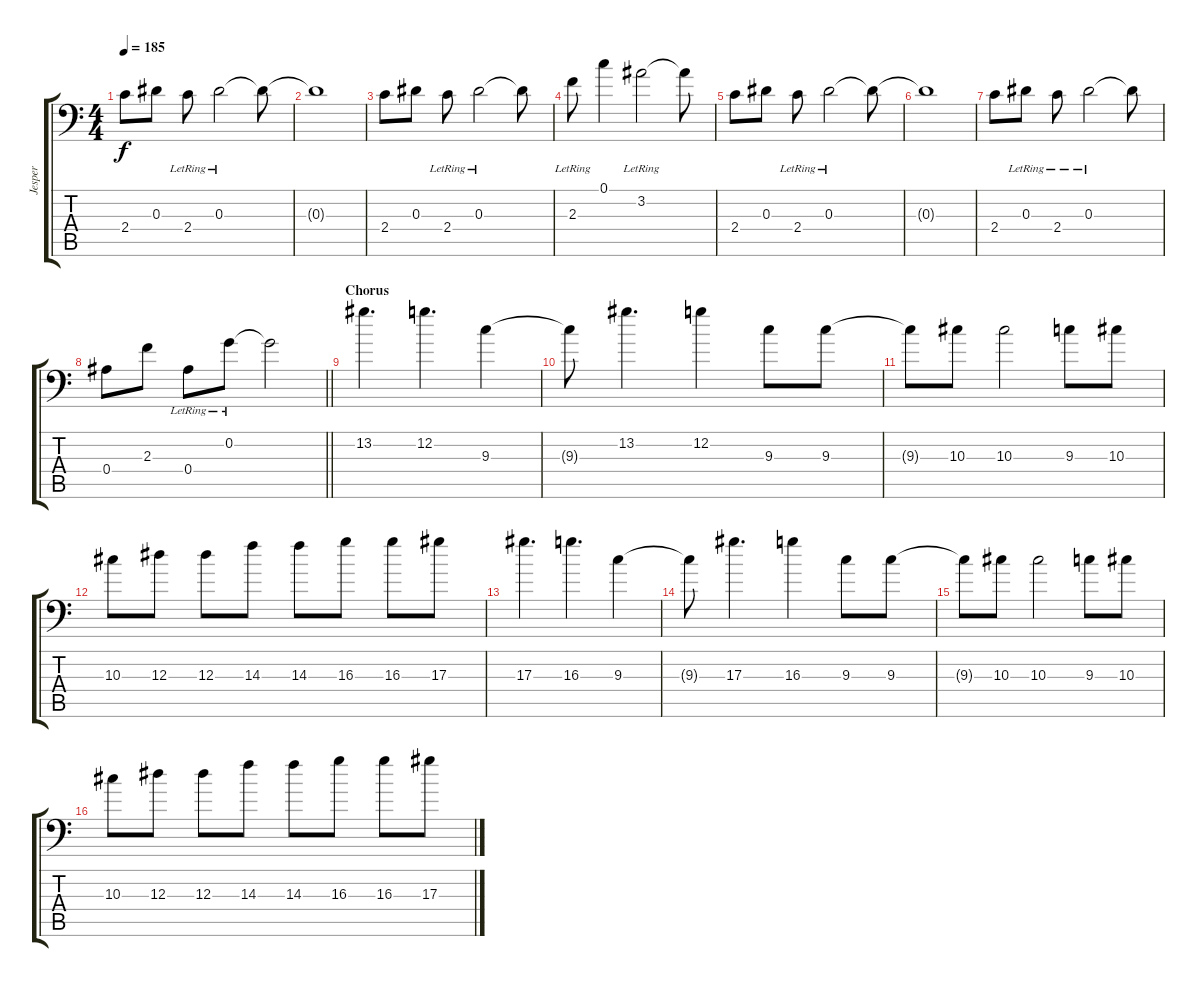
\track ("Jesper" "Jesper") {instrument distortionguitar}
\staff {score tabs}
\tuning (C4 G3 Eb3 Bb2 F2 Bb1) {hide}
\ts (4 4)
\tempo 185
\clef f4
\ks c
2.4.8{dy f} 0.3.8 2.4{lr}.8 0.3{lr}.2 0.3{t}.8 |
0.3{t}.1 |
2.4.8 0.3.8 2.4{lr}.8 0.3{lr}.2 0.3{t}.8 |
2.3{lr}.8 0.1.4 3.2{lr}.2 3.2{t}.8 |
2.4.8 0.3.8 2.4{lr}.8 0.3{lr}.2 0.3{t}.8 |
0.3{t}.1 |
2.4.8 0.3{lr}.8 2.4{lr}.8 0.3{lr}.2 0.3{t}.8 |
\barLineRight lightlight
0.4.8 2.3.8 0.4{lr}.8 0.2{lr}.8 0.2{t}.2 |
\section ("" "Chorus")
13.2.4{d instrument distortionguitar} 12.2.4{d} 9.3.4 |
9.3{t}.8 13.2.4{d} 12.2.4 9.3.8 9.3.8 |
9.3{t}.8 10.3.8 10.3.2 9.3.8 10.3.8 |
10.3.8 12.3.8 12.3.8 14.3.8 14.3.8 16.3.8 16.3.8 17.3.8 |
17.3.4{d} 16.3.4{d} 9.3.4 |
9.3{t}.8 17.3.4{d} 16.3.4 9.3.8 9.3.8 |
9.3{t}.8 10.3.8 10.3.2 9.3.8 10.3.8 |
10.3.8 12.3.8 12.3.8 14.3.8 14.3.8 16.3.8 16.3.8 17.3.8
